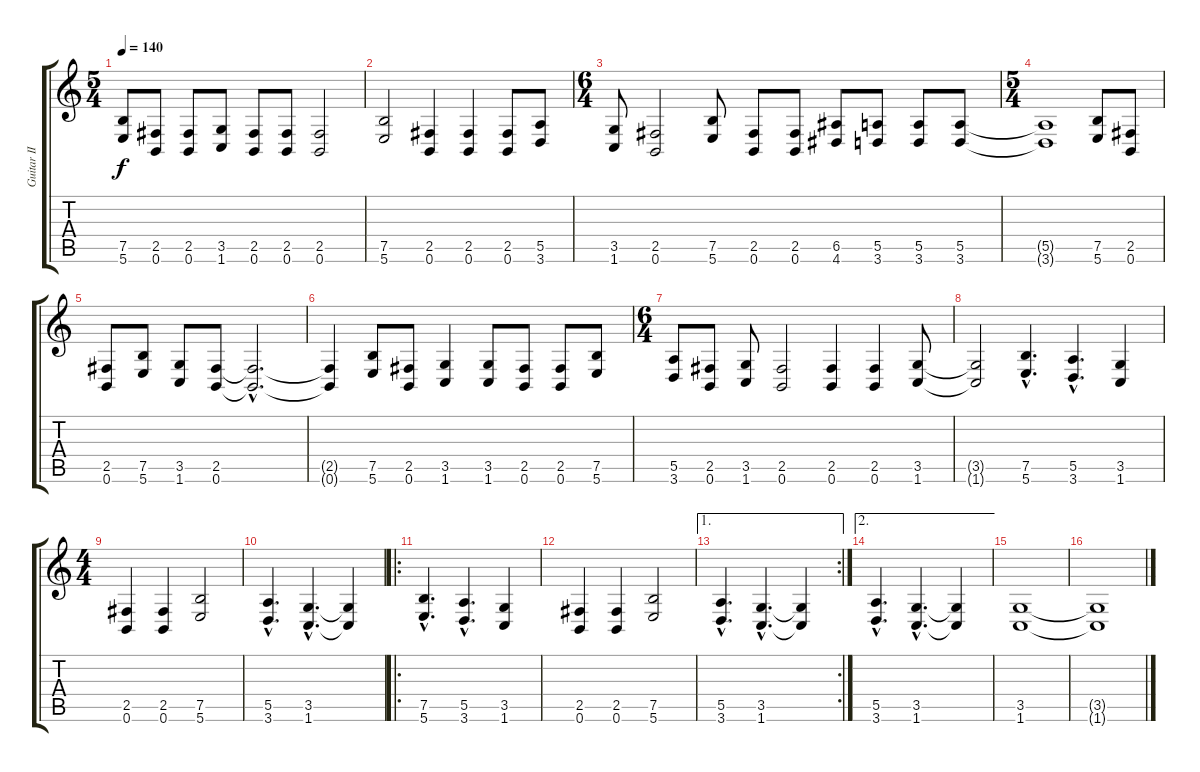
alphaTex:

\track ("Guitar II" "Guitar II") {instrument distortionguitar}
\staff {score tabs}
\tuning (B3 Gb3 D3 A2 E2 B1) {hide}
\ts (5 4)
\tempo 140
\clef g2
\ks c
(7.5 5.6).8{dy f} (2.5 0.6).8 (2.5 0.6).8 (3.5 1.6).8 (2.5 0.6).8 (2.5 0.6).8 (2.5 0.6).2 |
(7.5 5.6).2 (2.5 0.6).4 (2.5 0.6).4 (2.5 0.6).8 (5.5 3.6).8 |
\ts (6 4)
(3.5 1.6).8 (2.5 0.6).2 (7.5 5.6).8 (2.5 0.6).8 (2.5 0.6).8 (6.5 4.6).8 (5.5 3.6).8 (5.5 3.6).8 (5.5 3.6).8 |
\ts (5 4)
(5.5{t} 3.6{t}).1 (7.5 5.6).8 (2.5 0.6).8 |
(2.5 0.6).8 (7.5 5.6).8 (3.5 1.6).8 (2.5 0.6).8 (2.5{hac t} 0.6{hac t}).2{d} |
(2.5{t} 0.6{t}).4 (7.5 5.6).8 (2.5 0.6).8 (3.5 1.6).4 (3.5 1.6).8 (2.5 0.6).8 (2.5 0.6).8 (7.5 5.6).8 |
\ts (6 4)
(5.5 3.6).8 (2.5 0.6).8 (3.5 1.6).8 (2.5 0.6).2 (2.5 0.6).4 (2.5 0.6).4 (3.5 1.6).8 |
(3.5{t} 1.6{t}).2 (7.5{hac} 5.6{hac}).4{d} (5.5{hac} 3.6{hac}).4{d} (3.5 1.6).4 |
\ts (4 4)
(2.5 0.6).4 (2.5 0.6).4 (7.5 5.6).2 |
(5.5{hac} 3.6{hac}).4{d} (3.5{hac} 1.6{hac}).4{d} (3.5{t} 1.6{t}).4 |
\ro
(7.5{hac} 5.6{hac}).4{d} (5.5{hac} 3.6{hac}).4{d} (3.5 1.6).4 |
(2.5 0.6).4 (2.5 0.6).4 (7.5 5.6).2 |
\ae 1
\rc 2
(5.5{hac} 3.6{hac}).4{d} (3.5{hac} 1.6{hac}).4{d} (3.5{t} 1.6{t}).4 |
\ae 2
(5.5{hac} 3.6{hac}).4{d} (3.5{hac} 1.6{hac}).4{d} (3.5{t} 1.6{t}).4 |
(3.5 1.6).1 |
(3.5{t} 1.6{t}).1
